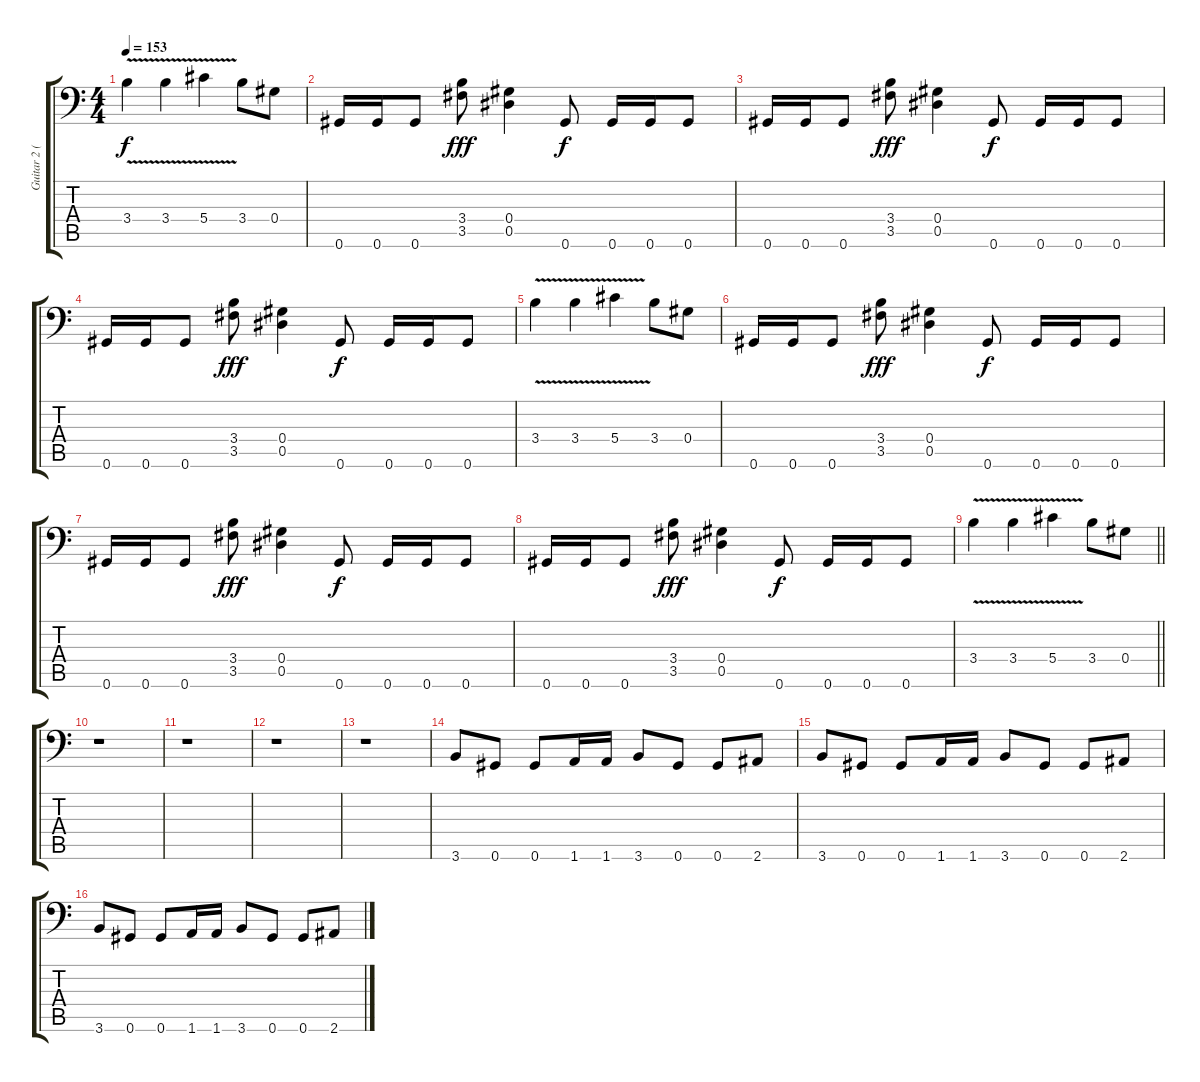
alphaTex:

\track ("Guitar 2 (Kirk)" "Guitar 2 (") {instrument distortionguitar}
\staff {score tabs}
\tuning (Bb3 F3 Db3 Ab2 Eb2 Ab1) {hide}
\ts (4 4)
\tempo 153
\clef f4
\ks c
3.4{v}.4{dy f} 3.4{v}.4 5.4{v}.4 3.4.8 0.4.8 |
0.6.16 0.6.16 0.6.8 (3.4 3.5).8{dy fff} (0.4 0.5).4 0.6.8{dy f} 0.6.16 0.6.16 0.6.8 |
0.6.16 0.6.16 0.6.8 (3.4 3.5).8{dy fff} (0.4 0.5).4 0.6.8{dy f} 0.6.16 0.6.16 0.6.8 |
0.6.16 0.6.16 0.6.8 (3.4 3.5).8{dy fff} (0.4 0.5).4 0.6.8{dy f} 0.6.16 0.6.16 0.6.8 |
3.4{v}.4 3.4{v}.4 5.4{v}.4 3.4.8 0.4.8 |
0.6.16 0.6.16 0.6.8 (3.4 3.5).8{dy fff} (0.4 0.5).4 0.6.8{dy f} 0.6.16 0.6.16 0.6.8 |
0.6.16 0.6.16 0.6.8 (3.4 3.5).8{dy fff} (0.4 0.5).4 0.6.8{dy f} 0.6.16 0.6.16 0.6.8 |
0.6.16 0.6.16 0.6.8 (3.4 3.5).8{dy fff} (0.4 0.5).4 0.6.8{dy f} 0.6.16 0.6.16 0.6.8 |
\barLineRight lightlight
3.4{v}.4 3.4{v}.4 5.4{v}.4 3.4.8 0.4.8 |
r.1 |
r.1 |
r.1 |
r.1 |
3.6.8 0.6.8 0.6.8 1.6.16 1.6.16 3.6.8 0.6.8 0.6.8 2.6.8 |
3.6.8 0.6.8 0.6.8 1.6.16 1.6.16 3.6.8 0.6.8 0.6.8 2.6.8 |
3.6.8 0.6.8 0.6.8 1.6.16 1.6.16 3.6.8 0.6.8 0.6.8 2.6.8
